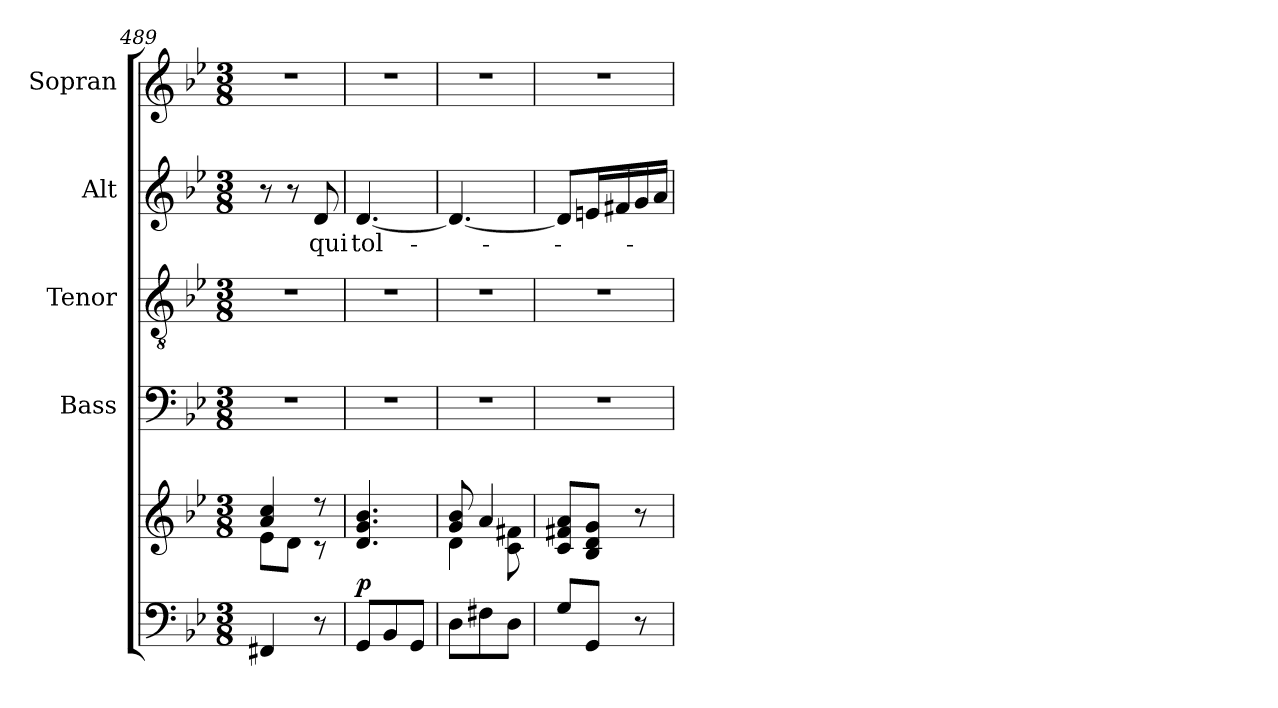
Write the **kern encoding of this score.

**kern	**kern	**dynam	**kern	**kern	**kern	**text	**kern
*part5	*part5	*part5	*part4	*part3	*part2	*part2	*part1
*staff6	*staff5	*staff5/6	*staff4	*staff3	*staff2	*staff2	*staff1
*	*	*	*I"Bass	*I"Tenor	*I"Alt	*	*I"Sopran
*	*	*	*I'B.	*I'T.	*I'A.	*	*I'S.
*clefF4	*clefG2	*	*clefF4	*clefGv2	*clefG2	*	*clefG2
*k[b-e-]	*k[b-e-]	*	*k[b-e-]	*k[b-e-]	*k[b-e-]	*	*k[b-e-]
*B-:	*B-:	*	*B-:	*B-:	*B-:	*	*B-:
*M3/8	*M3/8	*	*M3/8	*M3/8	*M3/8	*	*M3/8
=489	=489	=489	=489	=489	=489	=489	=489
*	*^	*	*	*	*	*	*
4FF#X/	4a/ 4cc/	8e-\L	.	4.r	4.r	8r	.	4.r
.	.	8d\J	.	.	.	8r	.	.
!	!	!	!	!	!	!	!LO:LY:b	!
8r	8r	8r	.	.	.	8d/	qui	.
=490	=490	=490	=490	=490	=490	=490	=490	=490
!	!	!	!LO:DY:a=2	!	!	!	!LO:LY:b	!
*	*v	*v	*	*	*	*	*	*
8GG/L	4.d/ 4.g/ 4.b-/	p	4.r	4.r	[4.d/	tol-	4.r
8BB-/	.	.	.	.	.	.	.
8GG/J	.	.	.	.	.	.	.
=491	=491	=491	=491	=491	=491	=491	=491
*	*^	*	*	*	*	*	*
8D\L	8g/ 8b-/	4d\	.	4.r	4.r	4.d/_	.	4.r
8F#X\	4a/	.	.	.	.	.	.	.
8D\J	.	8c\ 8f#X\	.	.	.	.	.	.
*	*v	*v	*	*	*	*	*	*
=492	=492	=492	=492	=492	=492	=492	=492
8G/L	8c/ 8f#X/ 8a/L	.	4.r	4.r	8d/L]	.	4.r
8GG/J	8B-/ 8d/ 8g/J	.	.	.	16en/L	.	.
.	.	.	.	.	16f#X/	.	.
8r	8r	.	.	.	16g/	.	.
.	.	.	.	.	16a/JJ	.	.
=	=	=	=	=	=	=	=
*-	*-	*-	*-	*-	*-	*-	*-
